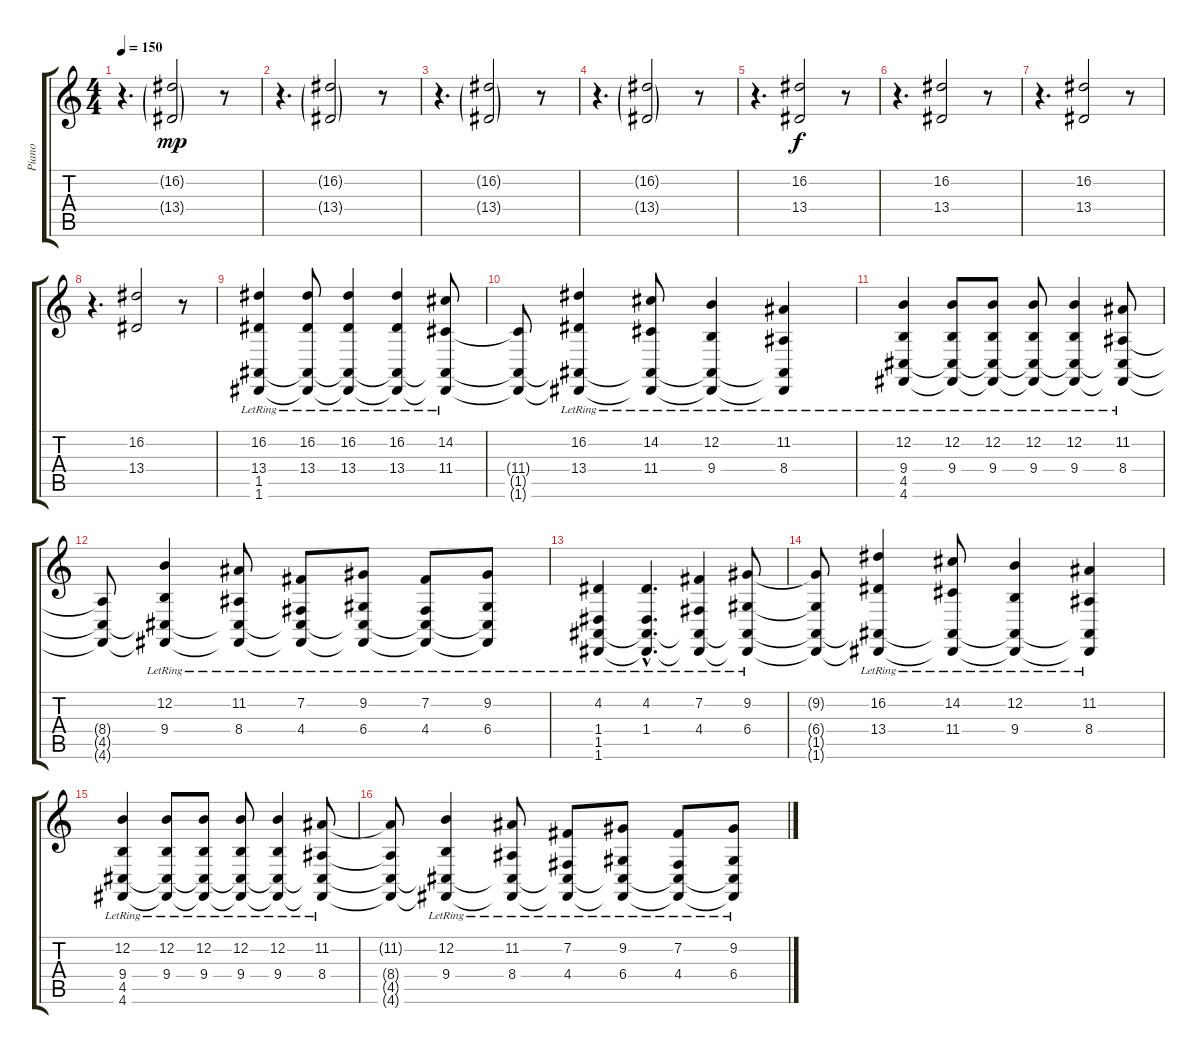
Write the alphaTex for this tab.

\track ("Piano" "Piano") {instrument acousticgrandpiano}
\staff {score tabs}
\tuning (E4 B3 G3 D3 A2 D2) {hide}
\ts (4 4)
\tempo 150
\clef g2
\ks c
r.4{d dy mp} (16.2{g} 13.4{g}).2 r.8 |
r.4{d} (16.2{g} 13.4{g}).2 r.8 |
r.4{d} (16.2{g} 13.4{g}).2 r.8 |
r.4{d} (16.2{g} 13.4{g}).2 r.8 |
r.4{d} (16.2 13.4).2{dy f} r.8 |
r.4{d} (16.2 13.4).2 r.8 |
r.4{d} (16.2 13.4).2 r.8 |
r.4{d} (16.2 13.4).2 r.8 |
(16.2{lr} 13.4{lr} 1.5{lr} 1.6{lr}).4 (16.2{lr} 13.4{lr} 1.5{t} 1.6{t}).8 (16.2{lr} 13.4{lr} 1.5{t} 1.6{t}).4 (16.2{lr} 13.4{lr} 1.5{t} 1.6{t}).4 (14.2{lr} 11.4{lr} 1.5{t} 1.6{t}).8 |
(11.4{t} 1.5{t} 1.6{t}).8 (16.2{lr} 13.4{lr} 1.5{t} 1.6{t}).4 (14.2{lr} 11.4{lr} 1.5{t} 1.6{t}).8 (12.2{lr} 9.4{lr} 1.5{t} 1.6{t}).4 (11.2{lr} 8.4{lr} 1.5{t} 1.6{t}).4 |
(12.2{lr} 9.4{lr} 4.5{lr} 4.6{lr}).4 (12.2{lr} 9.4{lr} 4.5{t} 4.6{t}).8 (12.2{lr} 9.4{lr} 4.5{t} 4.6{t}).8 (12.2{lr} 9.4{lr} 4.5{t} 4.6{t}).8 (12.2{lr} 9.4{lr} 4.5{t} 4.6{t}).4 (11.2{lr} 8.4{lr} 4.5{t} 4.6{t}).8 |
(8.4{t} 4.5{t} 4.6{t}).8 (12.2{lr} 9.4{lr} 4.5{t} 4.6{t}).4 (11.2{lr} 8.4{lr} 4.5{t} 4.6{t}).8 (7.2{lr} 4.4{lr} 4.5{t} 4.6{t}).8 (9.2{lr} 6.4{lr} 4.5{t} 4.6{t}).8 (7.2{lr} 4.4{lr} 4.5{t} 4.6{t}).8 (9.2{lr} 6.4{lr} 4.5{t} 4.6{t}).8 |
(4.2{lr} 1.4{lr} 1.5{lr} 1.6{lr}).4 (4.2{hac lr} 1.4{hac lr} 1.5{hac t} 1.6{hac t}).4{d} (7.2{lr} 4.4{lr} 1.5{t} 1.6{t}).4 (9.2{lr} 6.4{lr} 1.5{t} 1.6{t}).8 |
(9.2{t} 6.4{t} 1.5{t} 1.6{t}).8 (16.2{lr} 13.4{lr} 1.5{t} 1.6{t}).4 (14.2{lr} 11.4{lr} 1.5{t} 1.6{t}).8 (12.2{lr} 9.4{lr} 1.5{t} 1.6{t}).4 (11.2{lr} 8.4{lr} 1.5{t} 1.6{t}).4 |
(12.2{lr} 9.4{lr} 4.5{lr} 4.6{lr}).4 (12.2{lr} 9.4{lr} 4.5{t} 4.6{t}).8 (12.2{lr} 9.4{lr} 4.5{t} 4.6{t}).8 (12.2{lr} 9.4{lr} 4.5{t} 4.6{t}).8 (12.2{lr} 9.4{lr} 4.5{t} 4.6{t}).4 (11.2{lr} 8.4{lr} 4.5{t} 4.6{t}).8 |
(11.2{t} 8.4{t} 4.5{t} 4.6{t}).8 (12.2{lr} 9.4{lr} 4.5{t} 4.6{t}).4 (11.2{lr} 8.4{lr} 4.5{t} 4.6{t}).8 (7.2{lr} 4.4{lr} 4.5{t} 4.6{t}).8 (9.2{lr} 6.4{lr} 4.5{t} 4.6{t}).8 (7.2{lr} 4.4{lr} 4.5{t} 4.6{t}).8 (9.2{lr} 6.4{lr} 4.5{t} 4.6{t}).8
